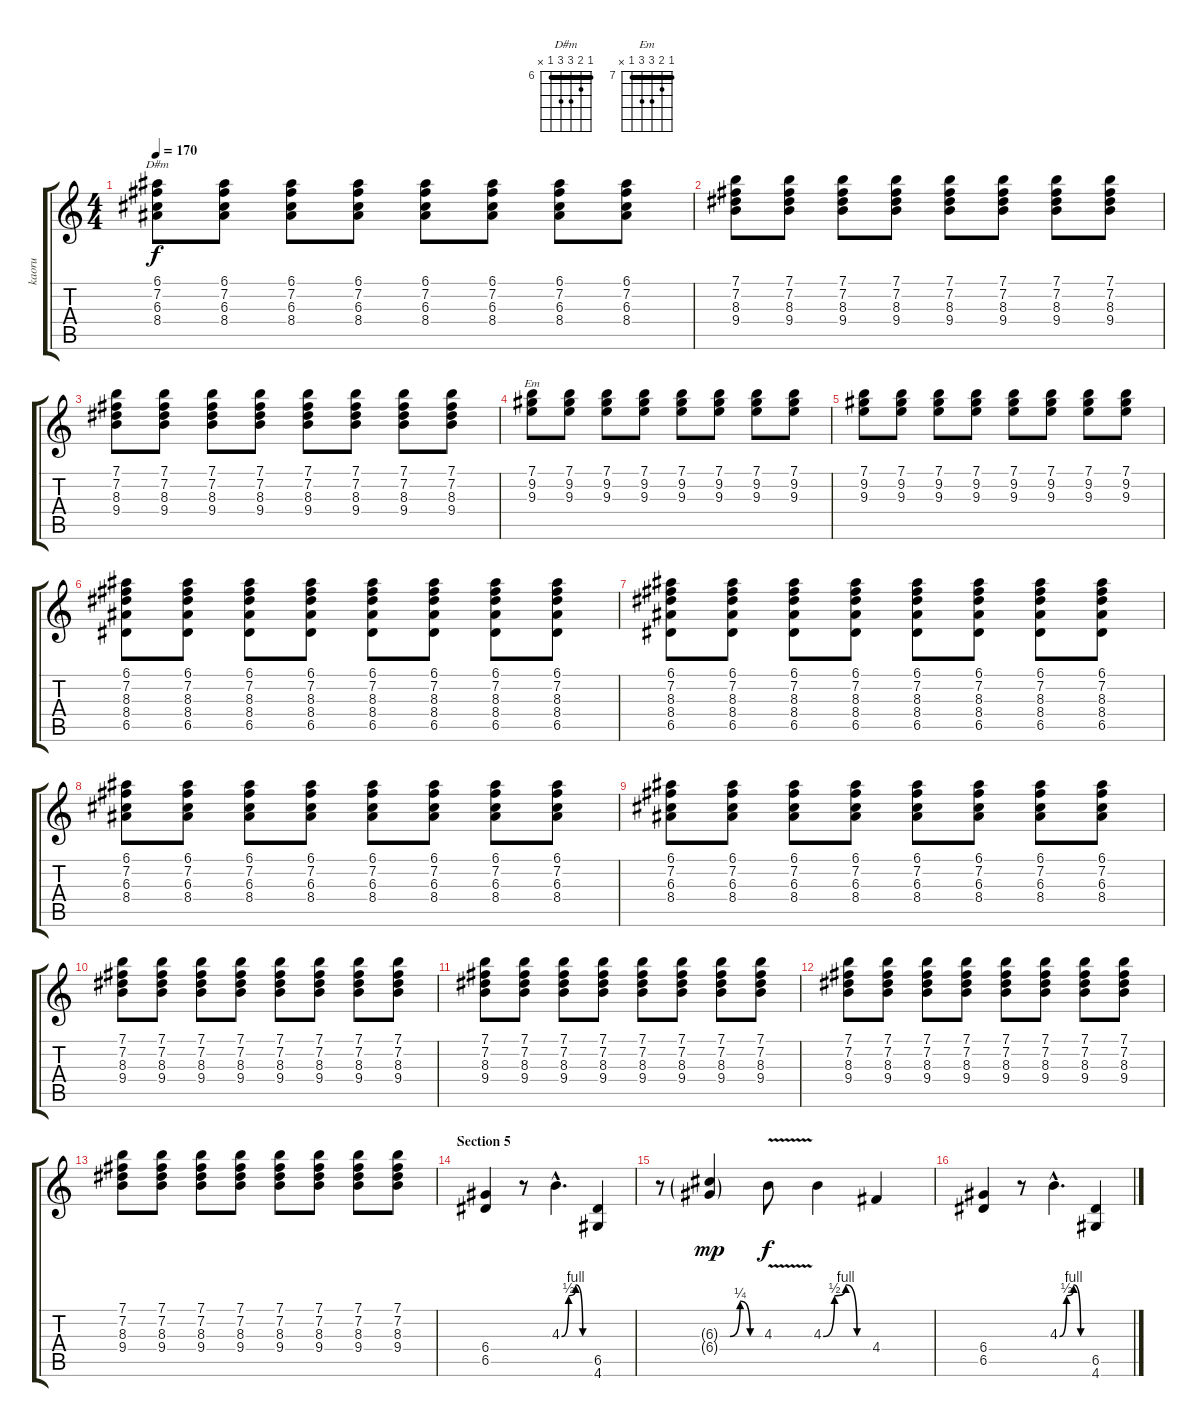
\track ("kaoru" "kaoru") {instrument distortionguitar}
\staff {score tabs}
\tuning (E4 B3 G3 D3 A2 E2) {hide}
\chord ("D#m" 6 7 8 8 6 x) {firstfret 6 barre 6}
\chord ("Em" 7 8 9 9 7 x) {firstfret 7 barre 7}
\ts (4 4)
\tempo 170
\clef g2
\ks c
(6.1 7.2 6.3 8.4).8{ch "D#m" dy f} (6.1 7.2 6.3 8.4).8 (6.1 7.2 6.3 8.4).8 (6.1 7.2 6.3 8.4).8 (6.1 7.2 6.3 8.4).8 (6.1 7.2 6.3 8.4).8 (6.1 7.2 6.3 8.4).8 (6.1 7.2 6.3 8.4).8 |
(7.1 7.2 8.3 9.4).8 (7.1 7.2 8.3 9.4).8 (7.1 7.2 8.3 9.4).8 (7.1 7.2 8.3 9.4).8 (7.1 7.2 8.3 9.4).8 (7.1 7.2 8.3 9.4).8 (7.1 7.2 8.3 9.4).8 (7.1 7.2 8.3 9.4).8 |
(7.1 7.2 8.3 9.4).8 (7.1 7.2 8.3 9.4).8 (7.1 7.2 8.3 9.4).8 (7.1 7.2 8.3 9.4).8 (7.1 7.2 8.3 9.4).8 (7.1 7.2 8.3 9.4).8 (7.1 7.2 8.3 9.4).8 (7.1 7.2 8.3 9.4).8 |
(7.1 9.2 9.3).8{ch "Em"} (7.1 9.2 9.3).8 (7.1 9.2 9.3).8 (7.1 9.2 9.3).8 (7.1 9.2 9.3).8 (7.1 9.2 9.3).8 (7.1 9.2 9.3).8 (7.1 9.2 9.3).8 |
(7.1 9.2 9.3).8 (7.1 9.2 9.3).8 (7.1 9.2 9.3).8 (7.1 9.2 9.3).8 (7.1 9.2 9.3).8 (7.1 9.2 9.3).8 (7.1 9.2 9.3).8 (7.1 9.2 9.3).8 |
(6.1 7.2 8.3 8.4 6.5).8{volume 11} (6.1 7.2 8.3 8.4 6.5).8 (6.1 7.2 8.3 8.4 6.5).8 (6.1 7.2 8.3 8.4 6.5).8 (6.1 7.2 8.3 8.4 6.5).8 (6.1 7.2 8.3 8.4 6.5).8 (6.1 7.2 8.3 8.4 6.5).8 (6.1 7.2 8.3 8.4 6.5).8 |
(6.1 7.2 8.3 8.4 6.5).8{volume 11} (6.1 7.2 8.3 8.4 6.5).8 (6.1 7.2 8.3 8.4 6.5).8 (6.1 7.2 8.3 8.4 6.5).8 (6.1 7.2 8.3 8.4 6.5).8 (6.1 7.2 8.3 8.4 6.5).8 (6.1 7.2 8.3 8.4 6.5).8 (6.1 7.2 8.3 8.4 6.5).8 |
(6.1 7.2 6.3 8.4).8 (6.1 7.2 6.3 8.4).8 (6.1 7.2 6.3 8.4).8 (6.1 7.2 6.3 8.4).8 (6.1 7.2 6.3 8.4).8 (6.1 7.2 6.3 8.4).8 (6.1 7.2 6.3 8.4).8 (6.1 7.2 6.3 8.4).8 |
(6.1 7.2 6.3 8.4).8 (6.1 7.2 6.3 8.4).8 (6.1 7.2 6.3 8.4).8 (6.1 7.2 6.3 8.4).8 (6.1 7.2 6.3 8.4).8 (6.1 7.2 6.3 8.4).8 (6.1 7.2 6.3 8.4).8 (6.1 7.2 6.3 8.4).8 |
(7.1 7.2 8.3 9.4).8 (7.1 7.2 8.3 9.4).8 (7.1 7.2 8.3 9.4).8 (7.1 7.2 8.3 9.4).8 (7.1 7.2 8.3 9.4).8 (7.1 7.2 8.3 9.4).8 (7.1 7.2 8.3 9.4).8 (7.1 7.2 8.3 9.4).8 |
(7.1 7.2 8.3 9.4).8 (7.1 7.2 8.3 9.4).8 (7.1 7.2 8.3 9.4).8 (7.1 7.2 8.3 9.4).8 (7.1 7.2 8.3 9.4).8 (7.1 7.2 8.3 9.4).8 (7.1 7.2 8.3 9.4).8 (7.1 7.2 8.3 9.4).8 |
(7.1 7.2 8.3 9.4).8 (7.1 7.2 8.3 9.4).8 (7.1 7.2 8.3 9.4).8 (7.1 7.2 8.3 9.4).8 (7.1 7.2 8.3 9.4).8 (7.1 7.2 8.3 9.4).8 (7.1 7.2 8.3 9.4).8 (7.1 7.2 8.3 9.4).8 |
(7.1 7.2 8.3 9.4).8 (7.1 7.2 8.3 9.4).8 (7.1 7.2 8.3 9.4).8 (7.1 7.2 8.3 9.4).8 (7.1 7.2 8.3 9.4).8 (7.1 7.2 8.3 9.4).8 (7.1 7.2 8.3 9.4).8 (7.1 7.2 8.3 9.4).8 |
\section ("" "Section 5")
(6.4 6.5).4 r.8 4.3{be (custom 0 0 15 2 30 4 45 0 60 0) hac}.4{d} (6.5 4.6).4 |
r.8 (6.3{be (custom 0 0 15 0 30 1 45 0 60 0) g} 6.4{g}).4{dy mp} 4.3{v}.8{dy f} 4.3{be (custom 0 0 15 2 30 4 45 0 60 0)}.4 4.4.4 |
(6.4 6.5).4 r.8 4.3{be (custom 0 0 15 2 30 4 45 0 60 0) hac}.4{d} (6.5 4.6).4
